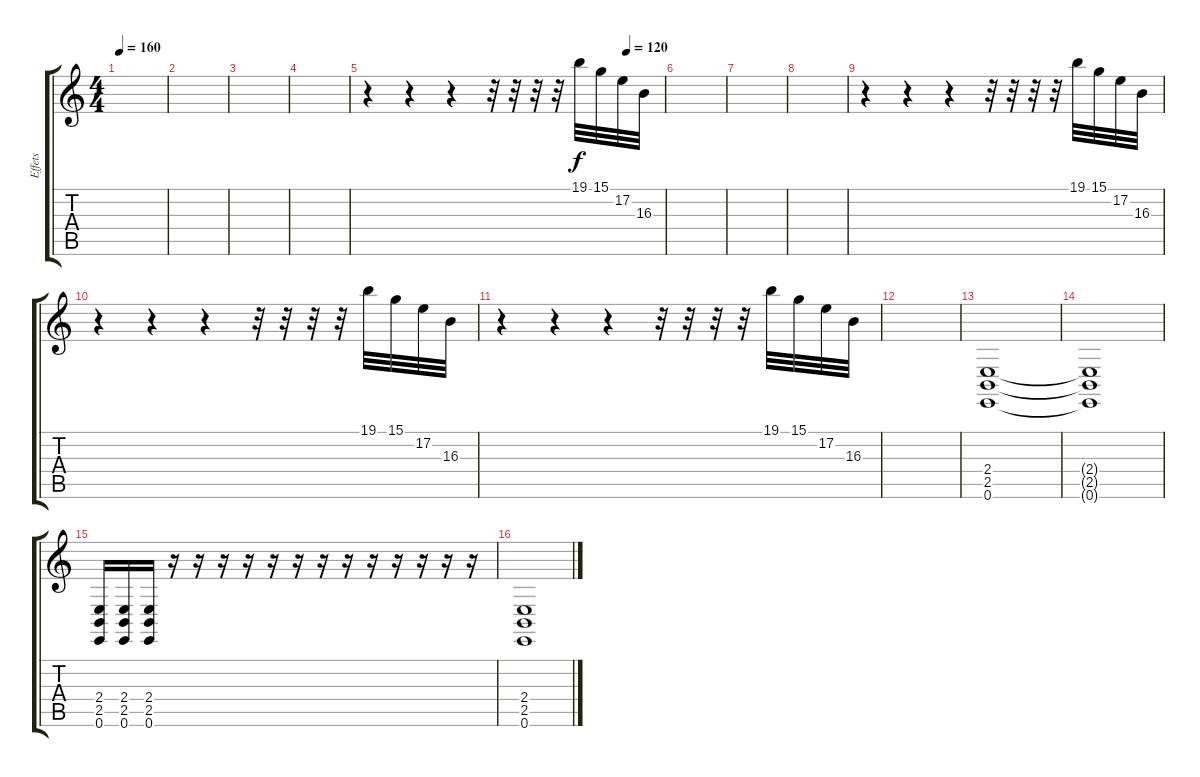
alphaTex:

\track ("Effets" "Effets") {instrument tremolostrings}
\staff {score tabs}
\tuning (E4 B3 G3 D3 A2 E2) {hide}
\ts (4 4)
\tempo 160
\clef g2
\ks c
|
|
|
|
\tempo (120 0.875)
r.4 r.4 r.4 r.32 r.32 r.32 r.32 19.1.32 15.1.32 17.2.32 16.3.32 |
|
|
|
r.4 r.4 r.4 r.32 r.32 r.32 r.32 19.1.32 15.1.32 17.2.32 16.3.32 |
r.4 r.4 r.4 r.32 r.32 r.32 r.32 19.1.32 15.1.32 17.2.32 16.3.32 |
r.4 r.4 r.4 r.32 r.32 r.32 r.32 19.1.32 15.1.32 17.2.32 16.3.32 |
|
(2.4 2.5 0.6).1 |
(2.4{t} 2.5{t} 0.6{t}).1 |
(2.4 2.5 0.6).16 (2.4 2.5 0.6).16 (2.4 2.5 0.6).16 r.16 r.16 r.16 r.16 r.16 r.16 r.16 r.16 r.16 r.16 r.16 r.16 r.16 |
(2.4 2.5 0.6).1
